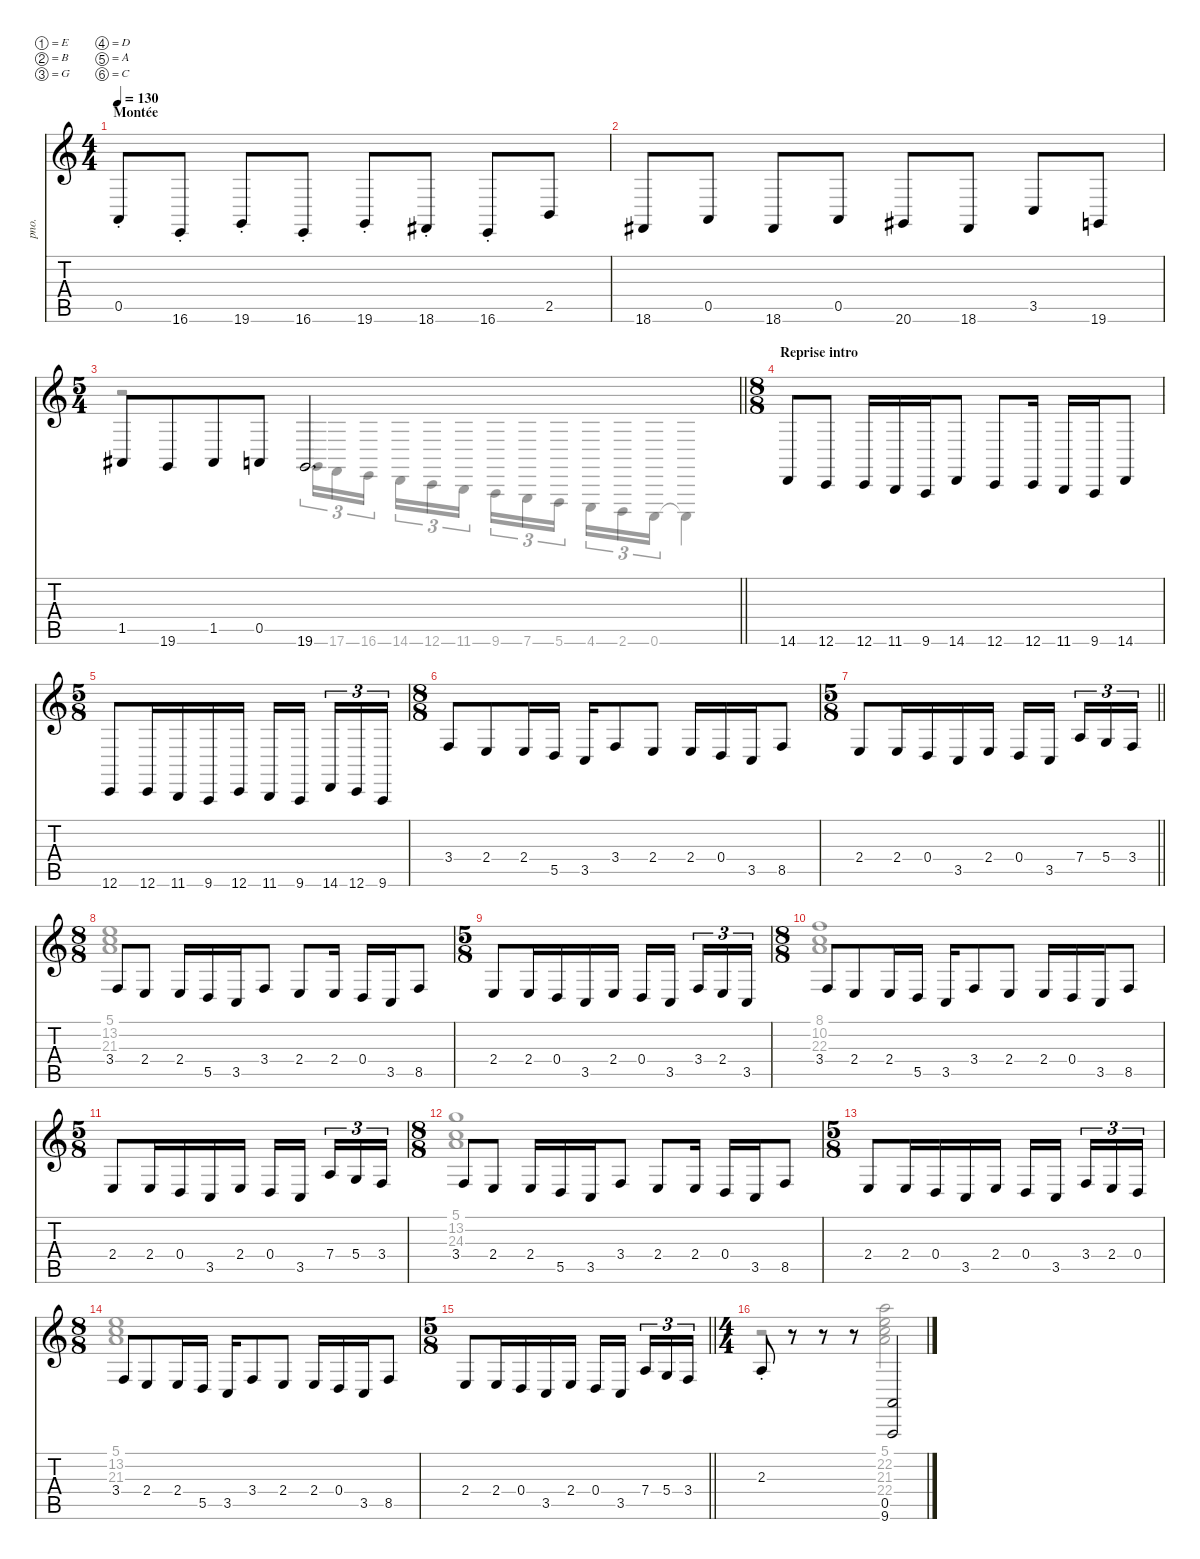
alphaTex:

\defaultSystemsLayout 4
\hideDynamics
\bracketExtendMode nobrackets
\track ("Reney" "pno.") {instrument brightacousticpiano}
\staff {score tabs}
\tuning (E4 B3 G3 D3 A2 C1)
\voice
\ts (4 4)
\section ("" "Montée")
\tempo 130
\clef g2
\ks c
0.5{st}.8{dy mf beam Up} 16.6{st}.8{beam Up} 19.6{st}.8{beam Up} 16.6{st}.8{beam Up} 19.6{st}.8{beam Up} 18.6{st acc #}.8{beam Up} 16.6{st}.8{beam Up} 2.5.8{beam Up} |
18.6{acc #}.8{beam Up} 0.5.8{beam Up} 18.6{acc #}.8{beam Up} 0.5.8{beam Up} 20.6{acc #}.8{beam Up} 18.6{acc #}.8{beam Up} 3.5.8{dy f beam Up} 19.6.8{beam Up} |
\ts (5 4)
\beaming (8 6 4)
\barLineRight lightlight
1.5{acc #}.8{beam Up} 19.6.8{beam Up} 1.5{acc #}.8{beam Up} 0.5.8{beam Up} 19.6.2{d dy ff beam Up} |
\ts (8 8)
\beaming (8 2 2 2 2)
\section ("" "Reprise intro")
14.6.8{dy f beam Up} 12.6.8{beam Up} 12.6.16{beam Up} 11.6.16{beam Up} 9.6.16{beam Up} 14.6.8{beam Up} 12.6.8{beam Up} 12.6.16{beam Up} 11.6.16{beam Up} 9.6.16{beam Up} 14.6.8{beam Up} |
\ts (5 8)
\beaming (8 3 2)
12.6.8{beam Up} 12.6.16{beam Up} 11.6.16{beam Up} 9.6.16{beam Up} 12.6.16{beam Up} 11.6.16{beam Up} 9.6.16{beam Up} 14.6.16{tu (3 2) beam Up} 12.6.16{tu (3 2) beam Up} 9.6.16{tu (3 2) beam Up} |
\ts (8 8)
\beaming (8 3 2 3)
3.4.8{beam Up} 2.4.8{beam Up} 2.4.16{beam Up} 5.5.16{beam Up} 3.5.16{beam Up} 3.4.8{beam Up} 2.4.8{beam Up} 2.4.16{beam Up} 0.4.16{beam Up} 3.5.16{beam Up} 8.5.8{beam Up} |
\ts (5 8)
\beaming (8 3 2)
\barLineRight lightlight
2.4.8{beam Up} 2.4.16{beam Up} 0.4.16{beam Up} 3.5.16{beam Up} 2.4.16{beam Up} 0.4.16{beam Up} 3.5.16{beam Up} 7.4.16{tu (3 2) beam Up} 5.4.16{tu (3 2) beam Up} 3.4.16{tu (3 2) beam Up} |
\ts (8 8)
\beaming (8 2 2 2 2)
3.4.8{beam Up} 2.4.8{beam Up} 2.4.16{beam Up} 5.5.16{beam Up} 3.5.16{beam Up} 3.4.8{beam Up} 2.4.8{beam Up} 2.4.16{beam Up} 0.4.16{beam Up} 3.5.16{beam Up} 8.5.8{beam Up} |
\ts (5 8)
\beaming (8 3 2)
2.4.8{beam Up} 2.4.16{beam Up} 0.4.16{beam Up} 3.5.16{beam Up} 2.4.16{beam Up} 0.4.16{beam Up} 3.5.16{beam Up} 3.4.16{tu (3 2) beam Up} 2.4.16{tu (3 2) beam Up} 3.5.16{tu (3 2) beam Up} |
\ts (8 8)
\beaming (8 3 2 3)
3.4.8{beam Up} 2.4.8{beam Up} 2.4.16{beam Up} 5.5.16{beam Up} 3.5.16{beam Up} 3.4.8{beam Up} 2.4.8{beam Up} 2.4.16{beam Up} 0.4.16{beam Up} 3.5.16{beam Up} 8.5.8{beam Up} |
\ts (5 8)
\beaming (8 3 2)
2.4.8{beam Up} 2.4.16{beam Up} 0.4.16{beam Up} 3.5.16{beam Up} 2.4.16{beam Up} 0.4.16{beam Up} 3.5.16{beam Up} 7.4.16{tu (3 2) beam Up} 5.4.16{tu (3 2) beam Up} 3.4.16{tu (3 2) beam Up} |
\ts (8 8)
\beaming (8 2 2 2 2)
3.4.8{beam Up} 2.4.8{beam Up} 2.4.16{beam Up} 5.5.16{beam Up} 3.5.16{beam Up} 3.4.8{beam Up} 2.4.8{beam Up} 2.4.16{beam Up} 0.4.16{beam Up} 3.5.16{beam Up} 8.5.8{beam Up} |
\ts (5 8)
\beaming (8 3 2)
2.4.8{beam Up} 2.4.16{beam Up} 0.4.16{beam Up} 3.5.16{beam Up} 2.4.16{beam Up} 0.4.16{beam Up} 3.5.16{beam Up} 3.4.16{tu (3 2) beam Up} 2.4.16{tu (3 2) beam Up} 0.4.16{tu (3 2) beam Up} |
\ts (8 8)
\beaming (8 3 2 3)
3.4.8{beam Up} 2.4.8{beam Up} 2.4.16{beam Up} 5.5.16{beam Up} 3.5.16{beam Up} 3.4.8{beam Up} 2.4.8{beam Up} 2.4.16{beam Up} 0.4.16{beam Up} 3.5.16{beam Up} 8.5.8{beam Up} |
\ts (5 8)
\beaming (8 3 2)
\barLineRight lightlight
2.4.8{beam Up} 2.4.16{beam Up} 0.4.16{beam Up} 3.5.16{beam Up} 2.4.16{beam Up} 0.4.16{beam Up} 3.5.16{beam Up} 7.4.16{tu (3 2) beam Up} 5.4.16{tu (3 2) beam Up} 3.4.16{tu (3 2) beam Up} |
\ts (4 4)
\beaming (8 2 2 2 2)
2.3{st}.8{beam Up} r.8{beam Up} r.8{beam Up} r.8{beam Up} (0.5 9.6).2{beam Up}
\voice
\clef g2
\ottava regular
\simile none
\ks c
|
|
\barLineRight lightlight
r.2{beam Down} 19.6.16{tu (3 2) dy f beam Down} 17.6.16{tu (3 2) beam Down} 16.6.16{tu (3 2) beam Down} 14.6.16{tu (3 2) beam Down} 12.6.16{tu (3 2) beam Down} 11.6.16{tu (3 2) beam Down} 9.6.16{tu (3 2) beam Down} 7.6.16{tu (3 2) beam Down} 5.6.16{tu (3 2) beam Down} 4.6.16{tu (3 2) beam Down} 2.6.16{tu (3 2) beam Down} 0.6.16{tu (3 2) beam Down} 0.6{t}.4{beam Down} |
|
|
|
\barLineRight lightlight
|
(5.1 13.2 21.3).1{beam Down} |
|
(8.1 10.2 22.3).1{beam Down} |
|
(5.1 13.2 24.3).1{beam Down} |
|
(5.1 13.2 21.3).1{beam Down} |
\barLineRight lightlight
|
r.2{beam Down} (5.1 22.2 21.3 22.4).2{beam Down}
